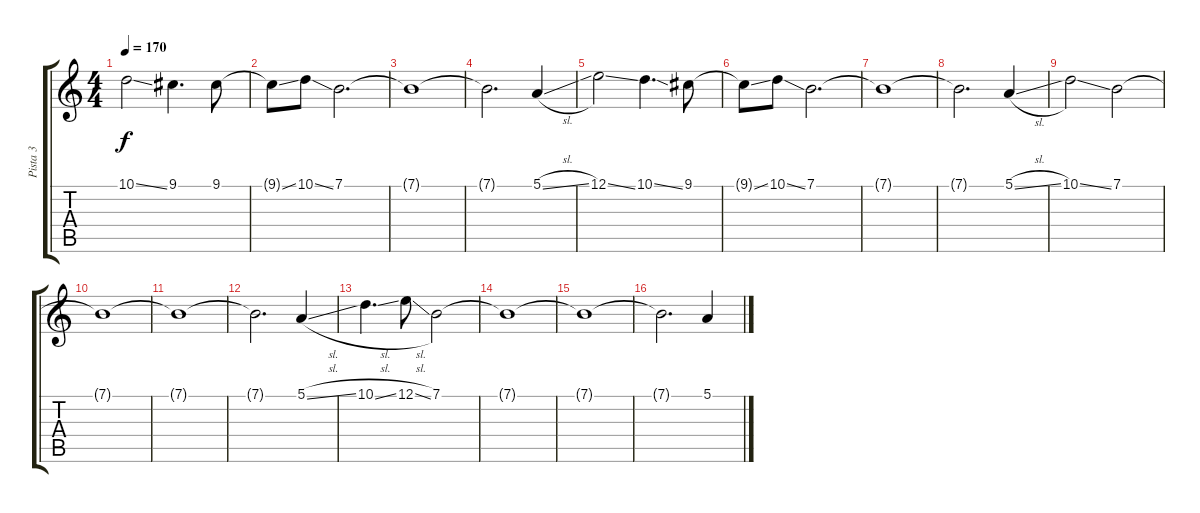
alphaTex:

\track ("Pista 3" "Pista 3") {instrument recorder}
\staff {score tabs}
\tuning (E4 B3 G3 D3 A2 D2) {hide}
\ts (4 4)
\tempo 170
\clef g2
\ks c
10.1{ss}.2{dy f} 9.1.4{d} 9.1.8 |
9.1{ss t}.8 10.1{ss}.8 7.1.2{d} |
7.1{t}.1 |
7.1{t}.2{d} 5.1{sl}.4 |
12.1{ss}.2 10.1{ss}.4{d} 9.1.8 |
9.1{ss t}.8 10.1{ss}.8 7.1.2{d} |
7.1{t}.1 |
7.1{t}.2{d} 5.1{sl}.4 |
10.1{ss}.2 7.1.2 |
7.1{t}.1 |
7.1{t}.1 |
7.1{t}.2{d} 5.1{sl}.4 |
10.1{sl}.4{d} 12.1{sl}.8 7.1.2 |
7.1{t}.1 |
7.1{t}.1 |
7.1{t}.2{d} 5.1{sl}.4
